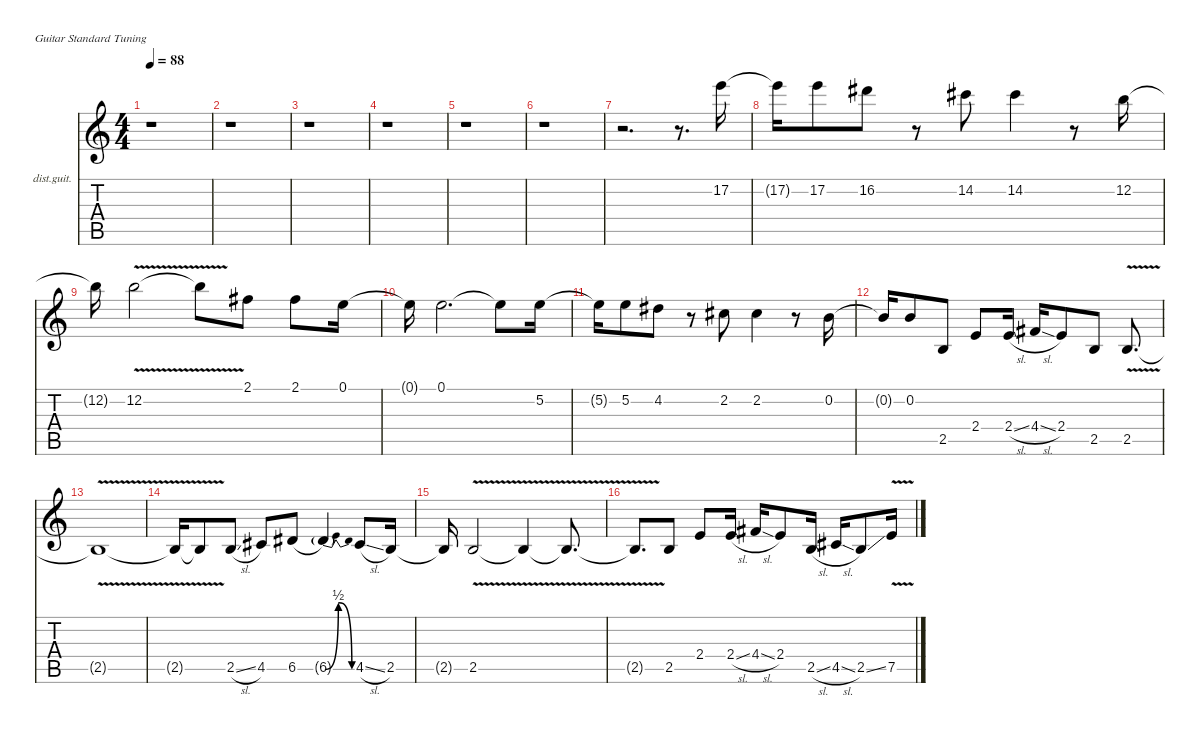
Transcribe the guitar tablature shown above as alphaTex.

\defaultSystemsLayout 4
\hideDynamics
\bracketExtendMode nobrackets
\firstSystemTrackNameOrientation horizontal
\otherSystemsTrackNameOrientation horizontal
\track ("Distortion Guitar (D.D)" "dist.guit.") {instrument distortionguitar}
\staff {score tabs}
\tuning (E4 B3 G3 D3 A2 E2)
\ts (4 4)
\beaming (8 2 2 2 2)
\tempo 88
\clef g2
\ks c
r.1{dy f instrument distortionguitar} |
r.1 |
r.1 |
r.1 |
r.1 |
r.1 |
r.2{d} r.8{d} 17.2.16 |
17.2{t}.16 17.2.8 16.2{acc #}.8 r.8 14.2{acc #}.8 14.2{acc #}.4 r.8 12.2.16 |
12.2{t}.16 12.2{v}.2 12.2{v t}.8 2.1{acc #}.8 2.1{acc #}.8 0.1.16 |
0.1{t}.16 0.1.2{d} 0.1{t}.8 5.2.16 |
5.2{t}.16 5.2.8 4.2{acc #}.8 r.8 2.2{acc #}.8 2.2{acc #}.4 r.8 0.2.16 |
0.2{t}.16 0.2.8 2.5.8 2.4.8 2.4{sl}.16 4.4{sl acc #}.16 2.4.8 2.5.8 2.5{v}.8{d} |
2.5{v t}.1 |
2.5{v t}.16 2.5{v t}.8 2.5{sl}.8 4.5{acc #}.8 6.5{be (hold 0 0 60 0) acc #}.8 6.5{be (bendrelease 0 0 30 2 30 2 60 0) t acc #}.4 4.5{sl acc #}.8 2.5.16 |
2.5{t}.16 2.5{v}.2 2.5{v t}.4 2.5{v t}.8{d} |
2.5{v t}.8{d} 2.5.8 2.4.8 2.4{sl}.16 4.4{sl acc #}.16 2.4.8 2.5{sl}.16 4.5{sl acc #}.16 2.5{ss}.8 7.5{v}.16{dy ff}
